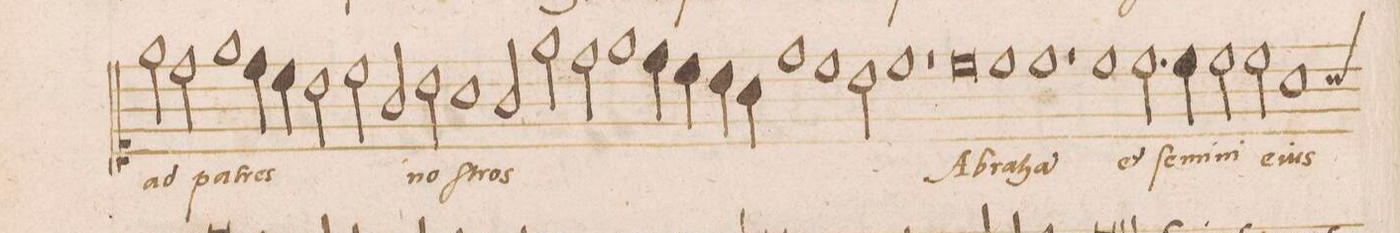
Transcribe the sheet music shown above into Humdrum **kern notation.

**kern	**text	**text
*I"DISCANTVS	*	*
*clefC1	*	*
*k[]	*	*
*met(c|)	*	*
*M2/1	*	*
2ee\	ad	.
=134	=134	=134
2dd\	pa-	.
1ee	-tres	.
4dd\	.	.
4cc\	.	.
=135	=135	=135
2b\	.	.
2cc\	.	.
2g/	.	.
2b\	no-	.
=136	=136	=136
1a	-ſtros	.
2g/	.	.
2ee\	.	.
=137	=137	=137
2dd\	.	.
1ee	.	.
4dd\	.	.
4cc\	.	.
=138	=138	=138
4b\	.	.
4a\	.	.
1dd	.	.
1cc\	.	.
=139	=139	=139
2b\	.	.
1cc	.	.
=140	=140	=140
1r	.	.
0cc	A-	.
=141	=141	=141
1cc	-bra-	.
=142	=142	=142
1cc	-hae	.
1r	.	.
=143	=143	=143
1cc	et	.
2.cc\	ſe-	.
4cc\	-mi-	.
=144	=144	=144
2cc\	-ni	.
2cc\	e-	.
*custos:a	*	*
1a	-ius	.
=145	=145	=145
*-	*-	*-
